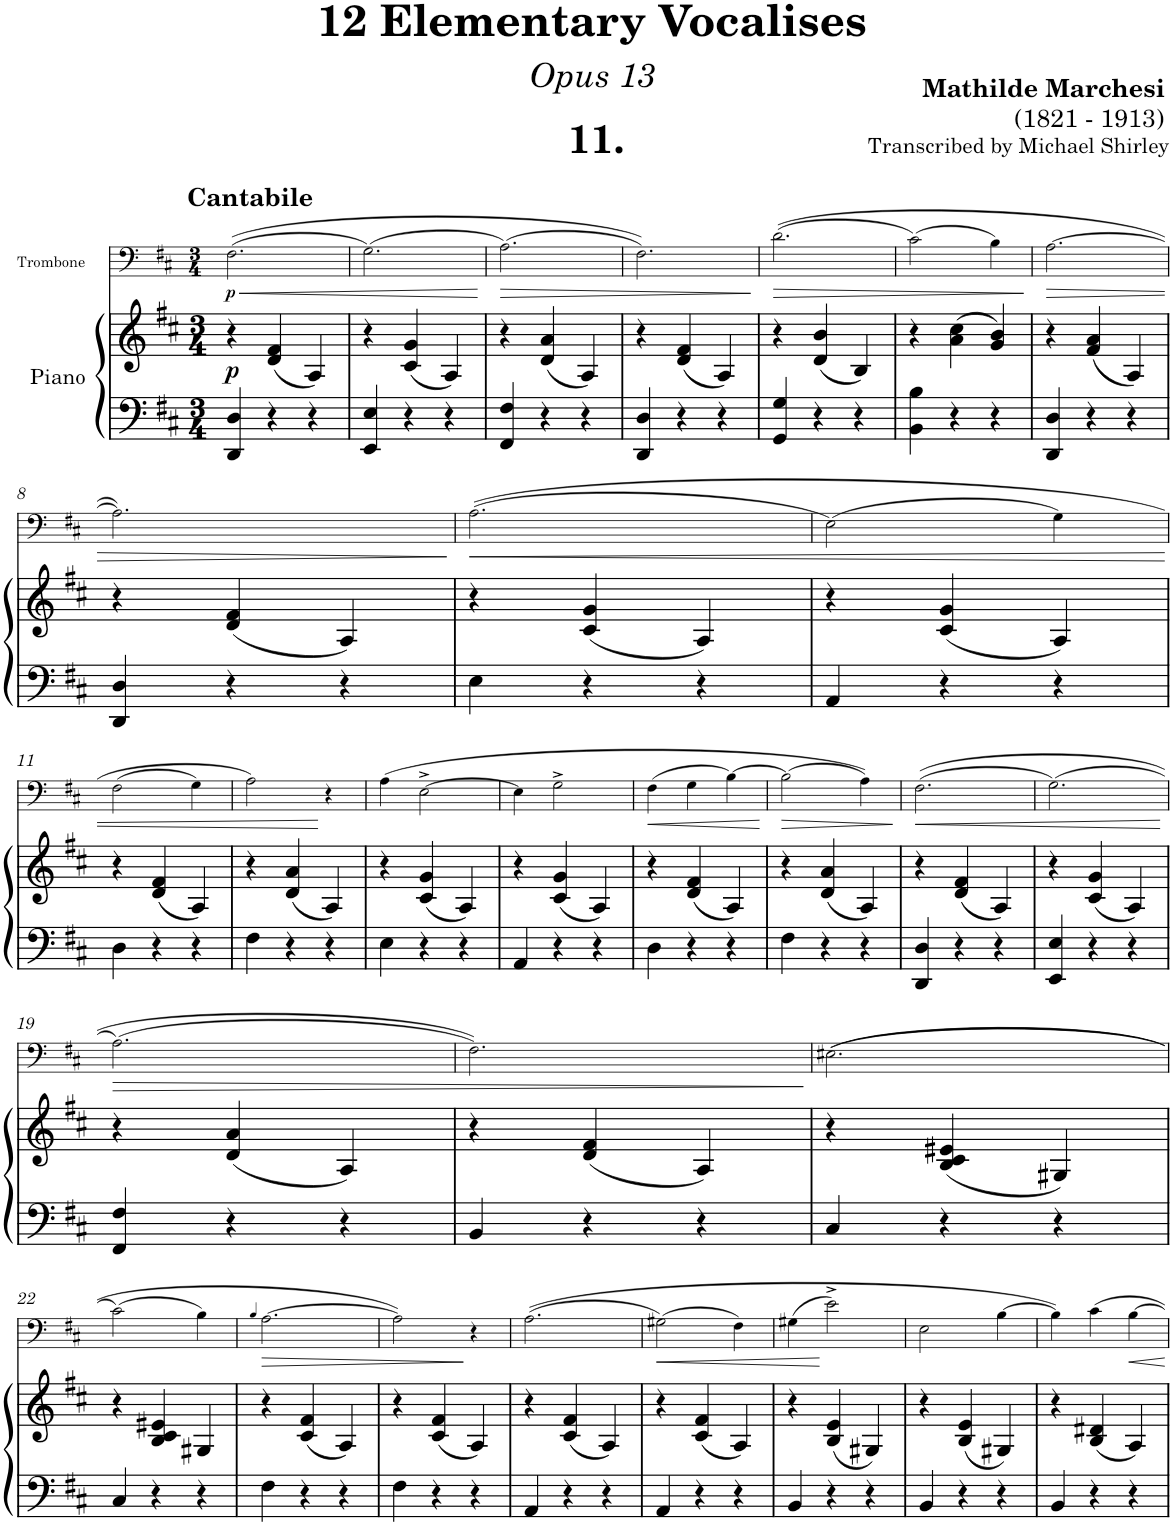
**kern	**kern	**dynam	**kern	**dynam
*part2	*part2	*part2	*part1	*part1
*staff3	*staff2	*staff2/3	*staff1	*staff1
*I"Piano	*	*	*I"Trombone	*
*I'Pno	*	*	*I'Trb	*
*	*	*	*stria5	*
*clefF4	*clefG2	*	*clefF4	*
*k[f#c#]	*k[f#c#]	*	*k[f#c#]	*
*M3/4	*M3/4	*	*M3/4	*
=1	=1	=1	=1	=1
!	!	!	!LO:TX:a:B:t=Cantabile	!
!	!	!LO:DY:b	!	!LO:HP:b
!	!	!	!	!LO:DY:n=1:b
4DD/ 4D/	4r	p	((2.F#\	< p
4r	(4d/ 4f#/	.	.	.
4r	4A/)	.	.	.
=2	=2	=2	=2	=2
4EE/ 4E/	4r	.	(2.G\)	.
4r	(4c#/ 4g/	.	.	.
4r	4A/)	.	.	.
.	.	.	.	[
=3	=3	=3	=3	=3
!	!	!	!	!LO:HP:b
4FF#/ 4F#/	4r	.	(2.A\)	>
4r	(4d/ 4a/	.	.	.
4r	4A/)	.	.	.
=4	=4	=4	=4	=4
4DD/ 4D/	4r	.	2.F#\))	.
4r	(4d/ 4f#/	.	.	.
4r	4A/)	.	.	.
.	.	.	.	]
=5	=5	=5	=5	=5
!	!	!	!	!LO:HP:b
4GG/ 4G/	4r	.	((2.d\	>
4r	(4d/ 4b/	.	.	.
4r	4B/)	.	.	.
=6	=6	=6	=6	=6
4BB\ 4B\	4r	.	(2c#\)	.
4r	(4a\ 4cc#\	.	.	.
4r	4g/ 4b/)	.	4B\)	.
.	.	.	.	]
=7	=7	=7	=7	=7
!	!	!	!	!LO:HP:b
4DD/ 4D/	4r	.	[2.A\	>
4r	(4f#/ 4a/	.	.	.
4r	4A/)	.	.	.
!!LO:LB:g=z
=8	=8	=8	=8	=8
4DD/ 4D/	4r	.	2.A\])	.
4r	(4d/ 4f#/	.	.	.
4r	4A/)	.	.	.
.	.	.	.	]
=9	=9	=9	=9	=9
!	!	!	!	!LO:HP:b
4E\	4r	.	((2.A\	<
4r	(4c#/ 4g/	.	.	.
4r	4A/)	.	.	.
=10	=10	=10	=10	=10
4AA/	4r	.	(2E\)	.
4r	(4c#/ 4g/	.	.	.
4r	4A/)	.	4G\)	.
!!LO:LB:g=z
=11	=11	=11	=11	=11
4D\	4r	.	(2F#\	.
4r	(4d/ 4f#/	.	.	.
4r	4A/)	.	4G\)	.
=12	=12	=12	=12	=12
4F#\	4r	.	2A\)	.
4r	(4d/ 4a/	.	.	.
4r	4A/)	.	4r	[
=13	=13	=13	=13	=13
4E\	4r	.	(4A\	.
4r	(4c#/ 4g/	.	[2E^\	.
4r	4A/)	.	.	.
=14	=14	=14	=14	=14
4AA/	4r	.	4E\]	.
4r	(4c#/ 4g/	.	2G^\	.
4r	4A/)	.	.	.
=15	=15	=15	=15	=15
!	!	!	!	!LO:HP:b
4D\	4r	.	(4F#\	<
4r	(4d/ 4f#/	.	4G\	.
4r	4A/)	.	[4B\)	.
.	.	.	.	[
=16	=16	=16	=16	=16
!	!	!	!	!LO:HP:b
4F#\	4r	.	(2B\]	>
4r	(4d/ 4a/	.	.	.
4r	4A/)	.	4A\))	.
.	.	.	.	]
=17	=17	=17	=17	=17
!	!	!	!	!LO:HP:b
4DD/ 4D/	4r	.	((2.F#\	<
4r	(4d/ 4f#/	.	.	.
4r	4A/)	.	.	.
=18	=18	=18	=18	=18
4EE/ 4E/	4r	.	(2.G\)	.
4r	(4c#/ 4g/	.	.	.
4r	4A/)	.	.	.
.	.	.	.	[
!!LO:LB:g=z
=19	=19	=19	=19	=19
!	!	!	!	!LO:HP:b
4FF#/ 4F#/	4r	.	(2.A\)	>
4r	(4d/ 4a/	.	.	.
4r	4A/)	.	.	.
=20	=20	=20	=20	=20
4BB/	4r	.	2.F#\))	.
4r	(4d/ 4f#/	.	.	.
4r	4A/)	.	.	.
.	.	.	.	]
=21	=21	=21	=21	=21
4C#/	4r	.	((2.E#X\	.
4r	(4B/ 4c#/ 4e#X/	.	.	.
4r	4G#X/)	.	.	.
!!LO:LB:g=z
=22	=22	=22	=22	=22
4C#/	4r	.	(2c#\)	.
4r	4B/ 4c#/ 4e#X/	.	.	.
4r	4G#X/	.	4B\)	.
=23	=23	=23	=23	=23
.	.	.	4qB/	.
4F#\	4r	.	[2.A\	.
4r	(4c#/ 4f#/	.	.	.
4r	4A/)	.	.	.
=24	=24	=24	=24	=24
4F#\	4r	.	2A\])	.
4r	(4c#/ 4f#/	.	.	.
4r	4A/)	.	4r	.
=25	=25	=25	=25	=25
4AA/	4r	.	((2.A\	.
4r	(4c#/ 4f#/	.	.	.
4r	4A/)	.	.	.
=26	=26	=26	=26	=26
!	!	!	!	!LO:HP:b
4AA/	4r	.	(2G#X\)	<
4r	(4c#/ 4f#/	.	.	.
4r	4A/)	.	4F#\)	.
=27	=27	=27	=27	=27
4BB/	4r	.	(4G#X\	.
4r	(4B/ 4e/	.	2e^\)	[
4r	4G#X/)	.	.	.
=28	=28	=28	=28	=28
4BB/	4r	.	2E\	.
4r	(4B/ 4e/	.	.	.
4r	4G#X/)	.	[4B\	.
=29	=29	=29	=29	=29
4BB/	4r	.	4B\])	.
4r	(4B/ 4d#X/	.	4c#\	.
4r	4A/)	.	[4B\	.
=	=	=	=	=
*-	*-	*-	*-	*-
